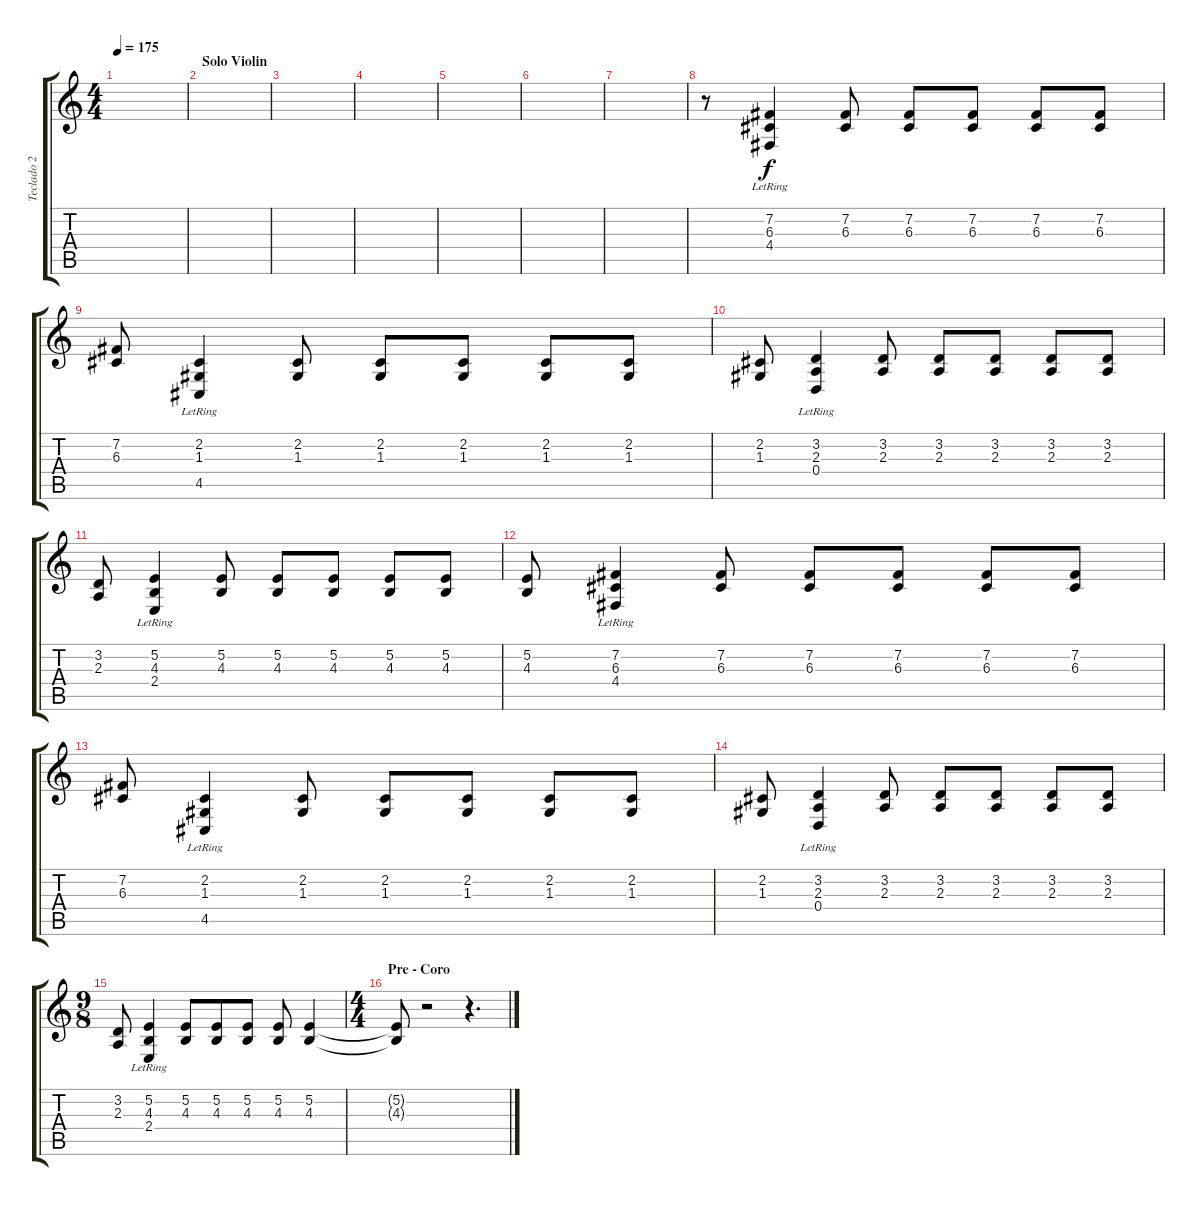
\track ("Teclado 2" "Teclado 2") {instrument lead2sawtooth}
\staff {score tabs}
\tuning (E4 B3 G3 D3 A2 E2) {hide}
\ts (4 4)
\tempo 175
\clef g2
\ks c
|
\section ("" "Solo Violin")
|
|
|
|
|
|
r.8 (7.2 6.3 4.4{lr}).4{volume 12 instrument electricgrandpiano} (7.2 6.3).8 (7.2 6.3).8 (7.2 6.3).8 (7.2 6.3).8 (7.2 6.3).8 |
(7.2 6.3).8 (2.2 1.3 4.5{lr}).4 (2.2 1.3).8 (2.2 1.3).8 (2.2 1.3).8 (2.2 1.3).8 (2.2 1.3).8 |
(2.2 1.3).8 (3.2 2.3 0.4{lr}).4 (3.2 2.3).8 (3.2 2.3).8 (3.2 2.3).8 (3.2 2.3).8 (3.2 2.3).8 |
(3.2 2.3).8 (5.2 4.3 2.4{lr}).4 (5.2 4.3).8 (5.2 4.3).8 (5.2 4.3).8 (5.2 4.3).8 (5.2 4.3).8 |
(5.2 4.3).8 (7.2 6.3 4.4{lr}).4{volume 12 instrument electricgrandpiano} (7.2 6.3).8 (7.2 6.3).8 (7.2 6.3).8 (7.2 6.3).8 (7.2 6.3).8 |
(7.2 6.3).8 (2.2 1.3 4.5{lr}).4 (2.2 1.3).8 (2.2 1.3).8 (2.2 1.3).8 (2.2 1.3).8 (2.2 1.3).8 |
(2.2 1.3).8 (3.2 2.3 0.4{lr}).4 (3.2 2.3).8 (3.2 2.3).8 (3.2 2.3).8 (3.2 2.3).8 (3.2 2.3).8 |
\ts (9 8)
(3.2 2.3).8 (5.2 4.3 2.4{lr}).4 (5.2 4.3).8 (5.2 4.3).8 (5.2 4.3).8 (5.2 4.3).8 (5.2 4.3).4 |
\ts (4 4)
\section ("" "Pre - Coro")
(5.2{t} 4.3{t}).8 r.2 r.4{d}
